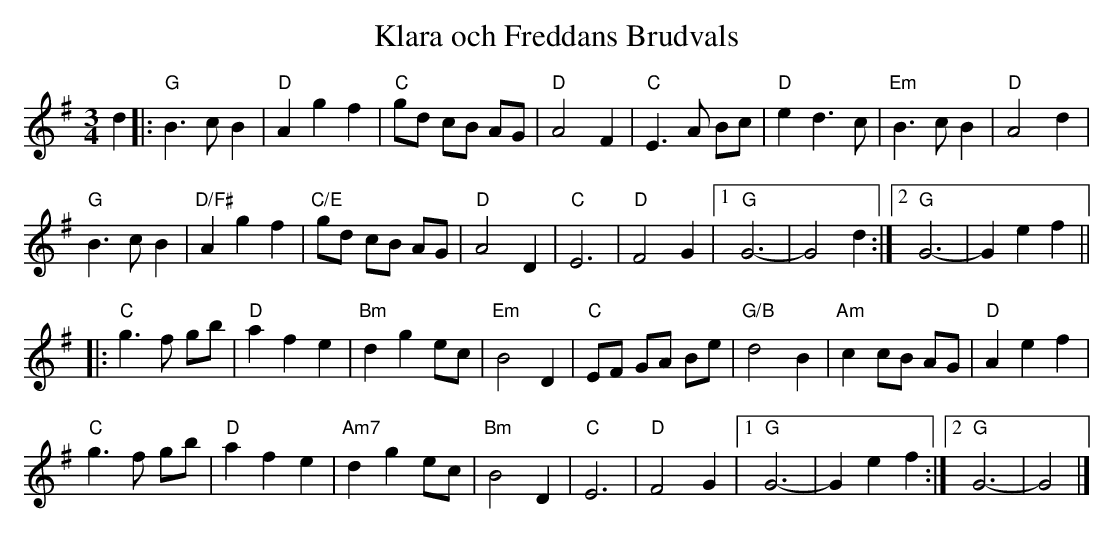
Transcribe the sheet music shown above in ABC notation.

X:1
T:Klara och Freddans Brudvals
L:1/4
M:3/4
K:G
V:1
d |: "G" B3/2 c/ B | "D" A g f | "C" g/d/ c/B/ A/G/ |  "D" A2 F | "C" E3/2 A/ B/c/ | "D" e d3/2 c/ | "Em" B3/2 c/ B |  "D" A2 d |
"G" B3/2 c/ B | "D/F#" A g f | "C/E" g/d/ c/B/ A/G/ |  "D" A2 D | "C" E3 | "D" F2 G |1 "G" G3- |  G2 d :|2 "G" G3- | G e f ||
 |:"C" g3/2 f/ g/b/ |  "D" a f e | "Bm" d g e/c/ | "Em" B2 D | "C" E/F/ G/A/ B/e/ |  "G/B" d2 B | "Am" c c/B/ A/G/ | "D" A e f |
"C" g3/2 f/ g/b/ |  "D" a f e | "Am7" d g e/c/ | "Bm" B2 D | "C" E3 |  "D" F2 G |1 "G" G3- | G e f :|2 "G" G3- |  G2 |]
